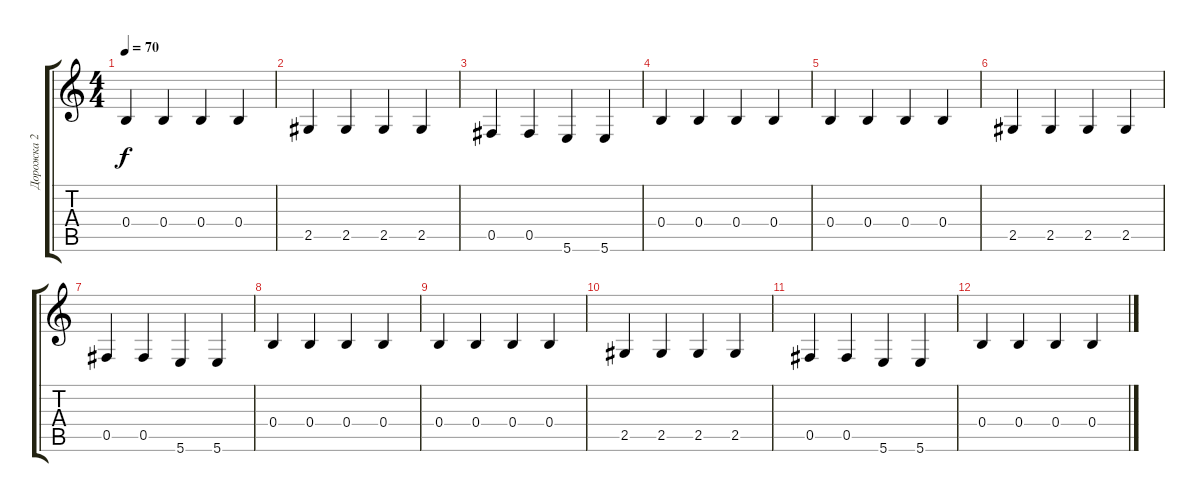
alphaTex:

\track ("Дорожка 2" "Дорожка 2") {instrument electricbassfinger}
\staff {score tabs}
\tuning (Db4 Ab3 E3 B2 Gb2 B1) {hide}
\ts (4 4)
\tempo 70
\clef g2
\ks c
0.4.4{dy f instrument electricbassfinger} 0.4.4 0.4.4 0.4.4 |
2.5.4 2.5.4 2.5.4 2.5.4 |
0.5.4 0.5.4 5.6.4 5.6.4 |
0.4.4 0.4.4 0.4.4 0.4.4 |
0.4.4 0.4.4 0.4.4 0.4.4 |
2.5.4 2.5.4 2.5.4 2.5.4 |
0.5.4 0.5.4 5.6.4 5.6.4 |
0.4.4 0.4.4 0.4.4 0.4.4 |
0.4.4 0.4.4 0.4.4 0.4.4 |
2.5.4 2.5.4 2.5.4 2.5.4 |
0.5.4 0.5.4 5.6.4 5.6.4 |
0.4.4 0.4.4 0.4.4 0.4.4
